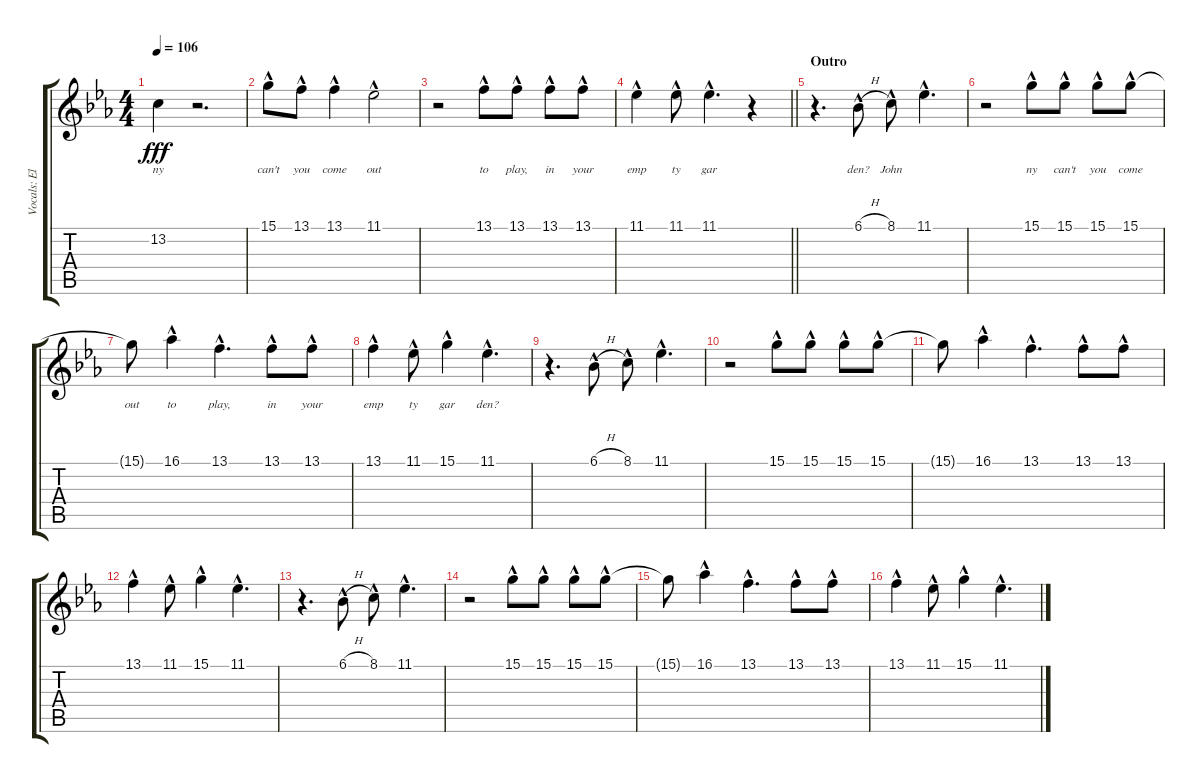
\track ("Vocals: Elton" "Vocals: El") {instrument lead2sawtooth}
\staff {score tabs}
\tuning (E4 B3 G3 D3 A2 E2) {hide}
\ts (4 4)
\tempo 106
\clef g2
\ks eb
13.2{t}.4{lyrics (0 "ny") lyrics (1 "") lyrics (2 "") lyrics (3 "") lyrics (4 "") dy fff} r.2{d} |
15.1{hac}.8{lyrics (0 "can't") lyrics (1 "") lyrics (2 "") lyrics (3 "") lyrics (4 "")} 13.1{hac}.8{lyrics (0 "you") lyrics (1 "") lyrics (2 "") lyrics (3 "") lyrics (4 "")} 13.1{hac}.4{lyrics (0 "come") lyrics (1 "") lyrics (2 "") lyrics (3 "") lyrics (4 "")} 11.1{hac}.2{lyrics (0 "out") lyrics (1 "") lyrics (2 "") lyrics (3 "") lyrics (4 "")} |
r.2 13.1{hac}.8{lyrics (0 "to") lyrics (1 "") lyrics (2 "") lyrics (3 "") lyrics (4 "")} 13.1{hac}.8{lyrics (0 "play,") lyrics (1 "") lyrics (2 "") lyrics (3 "") lyrics (4 "")} 13.1{hac}.8{lyrics (0 "in") lyrics (1 "") lyrics (2 "") lyrics (3 "") lyrics (4 "")} 13.1{hac}.8{lyrics (0 "your") lyrics (1 "") lyrics (2 "") lyrics (3 "") lyrics (4 "")} |
\barLineRight lightlight
11.1{hac}.4{lyrics (0 "emp") lyrics (1 "") lyrics (2 "") lyrics (3 "") lyrics (4 "")} 11.1{hac}.8{lyrics (0 "ty") lyrics (1 "") lyrics (2 "") lyrics (3 "") lyrics (4 "")} 11.1{hac}.4{d lyrics (0 "gar") lyrics (1 "") lyrics (2 "") lyrics (3 "") lyrics (4 "")} r.4 |
\section ("" "Outro")
r.4{d} 6.1{h hac}.8{lyrics (0 "den?") lyrics (1 "") lyrics (2 "") lyrics (3 "") lyrics (4 "")} 8.1{hac}.8{lyrics (0 "John") lyrics (1 "") lyrics (2 "") lyrics (3 "") lyrics (4 "")} 11.1{hac}.4{d lyrics (0 "") lyrics (1 "") lyrics (2 "") lyrics (3 "") lyrics (4 "")} |
r.2 15.1{hac}.8{lyrics (0 "ny") lyrics (1 "") lyrics (2 "") lyrics (3 "") lyrics (4 "")} 15.1{hac}.8{lyrics (0 "can't") lyrics (1 "") lyrics (2 "") lyrics (3 "") lyrics (4 "")} 15.1{hac}.8{lyrics (0 "you") lyrics (1 "") lyrics (2 "") lyrics (3 "") lyrics (4 "")} 15.1{hac}.8{lyrics (0 "come") lyrics (1 "") lyrics (2 "") lyrics (3 "") lyrics (4 "")} |
15.1{t}.8{lyrics (0 "out") lyrics (1 "") lyrics (2 "") lyrics (3 "") lyrics (4 "")} 16.1{hac}.4{lyrics (0 "to") lyrics (1 "") lyrics (2 "") lyrics (3 "") lyrics (4 "")} 13.1{hac}.4{d lyrics (0 "play,") lyrics (1 "") lyrics (2 "") lyrics (3 "") lyrics (4 "")} 13.1{hac}.8{lyrics (0 "in") lyrics (1 "") lyrics (2 "") lyrics (3 "") lyrics (4 "")} 13.1{hac}.8{lyrics (0 "your") lyrics (1 "") lyrics (2 "") lyrics (3 "") lyrics (4 "")} |
13.1{hac}.4{lyrics (0 "emp") lyrics (1 "") lyrics (2 "") lyrics (3 "") lyrics (4 "")} 11.1{hac}.8{lyrics (0 "ty") lyrics (1 "") lyrics (2 "") lyrics (3 "") lyrics (4 "")} 15.1{hac}.4{lyrics (0 "gar") lyrics (1 "") lyrics (2 "") lyrics (3 "") lyrics (4 "")} 11.1{hac}.4{d lyrics (0 "den?") lyrics (1 "") lyrics (2 "") lyrics (3 "") lyrics (4 "")} |
r.4{d} 6.1{h hac}.8 8.1{hac}.8 11.1{hac}.4{d} |
r.2 15.1{hac}.8 15.1{hac}.8 15.1{hac}.8 15.1{hac}.8 |
15.1{t}.8 16.1{hac}.4 13.1{hac}.4{d} 13.1{hac}.8 13.1{hac}.8 |
13.1{hac}.4 11.1{hac}.8 15.1{hac}.4 11.1{hac}.4{d} |
r.4{d} 6.1{h hac}.8 8.1{hac}.8 11.1{hac}.4{d} |
r.2 15.1{hac}.8 15.1{hac}.8 15.1{hac}.8 15.1{hac}.8 |
15.1{t}.8 16.1{hac}.4 13.1{hac}.4{d} 13.1{hac}.8 13.1{hac}.8 |
13.1{hac}.4 11.1{hac}.8 15.1{hac}.4 11.1{hac}.4{d}
